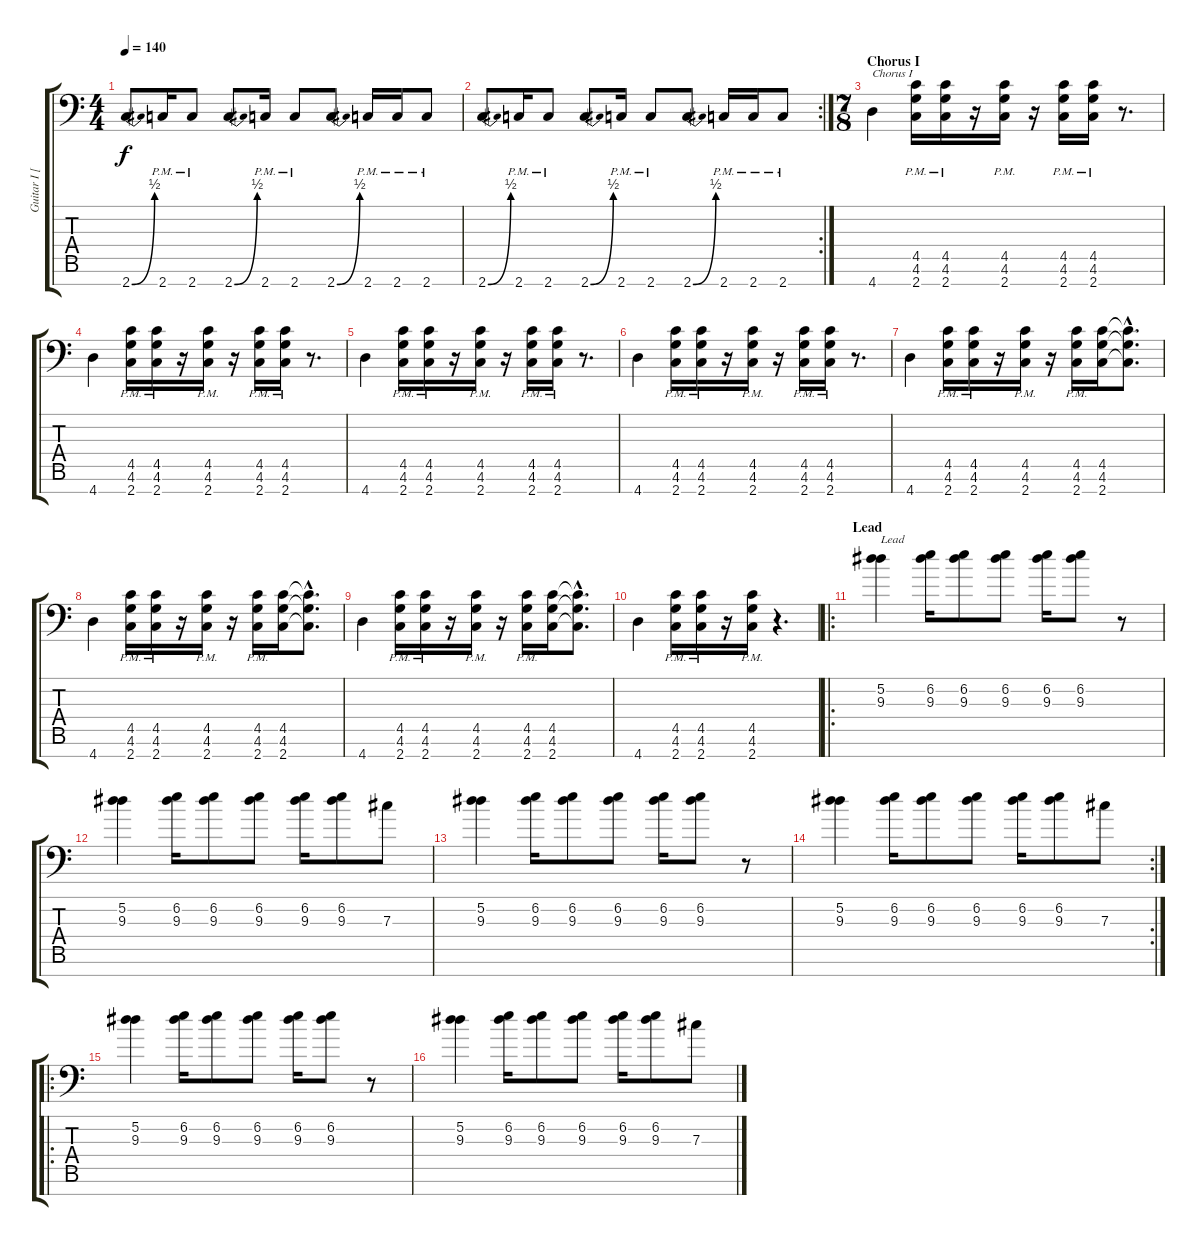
\track ("Guitar I [Fredrik Thordendal]" "Guitar I [") {instrument distortionguitar}
\staff {score tabs}
\tuning (Eb4 Bb3 Gb3 Db3 Ab2 Eb2 Bb1) {hide}
\ts (4 4)
\tempo 140
\clef f4
\ks c
2.7{be (bend 0 0 60 2)}.8{dy f} 2.7{pm}.16 2.7{pm}.8 2.7{be (bend 0 0 60 2)}.8 2.7{pm}.16 2.7{pm}.8 2.7{be (bend 0 0 60 2)}.8 2.7{pm}.16 2.7{pm}.16 2.7{pm}.8 |
\rc 2
2.7{be (bend 0 0 60 2)}.8 2.7{pm}.16 2.7{pm}.8 2.7{be (bend 0 0 60 2)}.8 2.7{pm}.16 2.7{pm}.8 2.7{be (bend 0 0 60 2)}.8 2.7{pm}.16 2.7{pm}.16 2.7{pm}.8 |
\ts (7 8)
\section ("" "Chorus I")
4.7.4{txt "Chorus I"} (4.5{pm} 4.6{pm} 2.7{pm}).16 (4.5{pm} 4.6{pm} 2.7{pm}).16 r.16 (4.5{pm} 4.6{pm} 2.7{pm}).16 r.16 (4.5{pm} 4.6{pm} 2.7{pm}).16 (4.5{pm} 4.6{pm} 2.7{pm}).16 r.8{d} |
4.7.4 (4.5{pm} 4.6{pm} 2.7{pm}).16 (4.5{pm} 4.6{pm} 2.7{pm}).16 r.16 (4.5{pm} 4.6{pm} 2.7{pm}).16 r.16 (4.5{pm} 4.6{pm} 2.7{pm}).16 (4.5{pm} 4.6{pm} 2.7{pm}).16 r.8{d} |
4.7.4 (4.5{pm} 4.6{pm} 2.7{pm}).16 (4.5{pm} 4.6{pm} 2.7{pm}).16 r.16 (4.5{pm} 4.6{pm} 2.7{pm}).16 r.16 (4.5{pm} 4.6{pm} 2.7{pm}).16 (4.5{pm} 4.6{pm} 2.7{pm}).16 r.8{d} |
4.7.4 (4.5{pm} 4.6{pm} 2.7{pm}).16 (4.5{pm} 4.6{pm} 2.7{pm}).16 r.16 (4.5{pm} 4.6{pm} 2.7{pm}).16 r.16 (4.5{pm} 4.6{pm} 2.7{pm}).16 (4.5{pm} 4.6{pm} 2.7{pm}).16 r.8{d} |
4.7.4 (4.5{pm} 4.6{pm} 2.7{pm}).16 (4.5{pm} 4.6{pm} 2.7{pm}).16 r.16 (4.5{pm} 4.6{pm} 2.7{pm}).16 r.16 (4.5{pm} 4.6{pm} 2.7{pm}).16 (4.5 4.6 2.7).16 (4.5{hac t} 4.6{hac t} 2.7{hac t}).8{d} |
4.7.4 (4.5{pm} 4.6{pm} 2.7{pm}).16 (4.5{pm} 4.6{pm} 2.7{pm}).16 r.16 (4.5{pm} 4.6{pm} 2.7{pm}).16 r.16 (4.5{pm} 4.6{pm} 2.7{pm}).16 (4.5 4.6 2.7).16 (4.5{hac t} 4.6{hac t} 2.7{hac t}).8{d} |
4.7.4 (4.5{pm} 4.6{pm} 2.7{pm}).16 (4.5{pm} 4.6{pm} 2.7{pm}).16 r.16 (4.5{pm} 4.6{pm} 2.7{pm}).16 r.16 (4.5{pm} 4.6{pm} 2.7{pm}).16 (4.5 4.6 2.7).16 (4.5{hac t} 4.6{hac t} 2.7{hac t}).8{d} |
4.7.4 (4.5{pm} 4.6{pm} 2.7{pm}).16 (4.5{pm} 4.6{pm} 2.7{pm}).16 r.16 (4.5{pm} 4.6{pm} 2.7{pm}).16 r.4{d} |
\ro
\section ("" "Lead")
(5.2 9.3).4{txt "Lead"} (6.2 9.3).16 (6.2 9.3).8 (6.2 9.3).8 (6.2 9.3).16 (6.2 9.3).8 r.8 |
(5.2 9.3).4 (6.2 9.3).16 (6.2 9.3).8 (6.2 9.3).8 (6.2 9.3).16 (6.2 9.3).8 7.3.8 |
(5.2 9.3).4 (6.2 9.3).16 (6.2 9.3).8 (6.2 9.3).8 (6.2 9.3).16 (6.2 9.3).8 r.8 |
\rc 2
(5.2 9.3).4 (6.2 9.3).16 (6.2 9.3).8 (6.2 9.3).8 (6.2 9.3).16 (6.2 9.3).8 7.3.8 |
\ro
(5.2 9.3).4 (6.2 9.3).16 (6.2 9.3).8 (6.2 9.3).8 (6.2 9.3).16 (6.2 9.3).8 r.8 |
(5.2 9.3).4 (6.2 9.3).16 (6.2 9.3).8 (6.2 9.3).8 (6.2 9.3).16 (6.2 9.3).8 7.3.8
